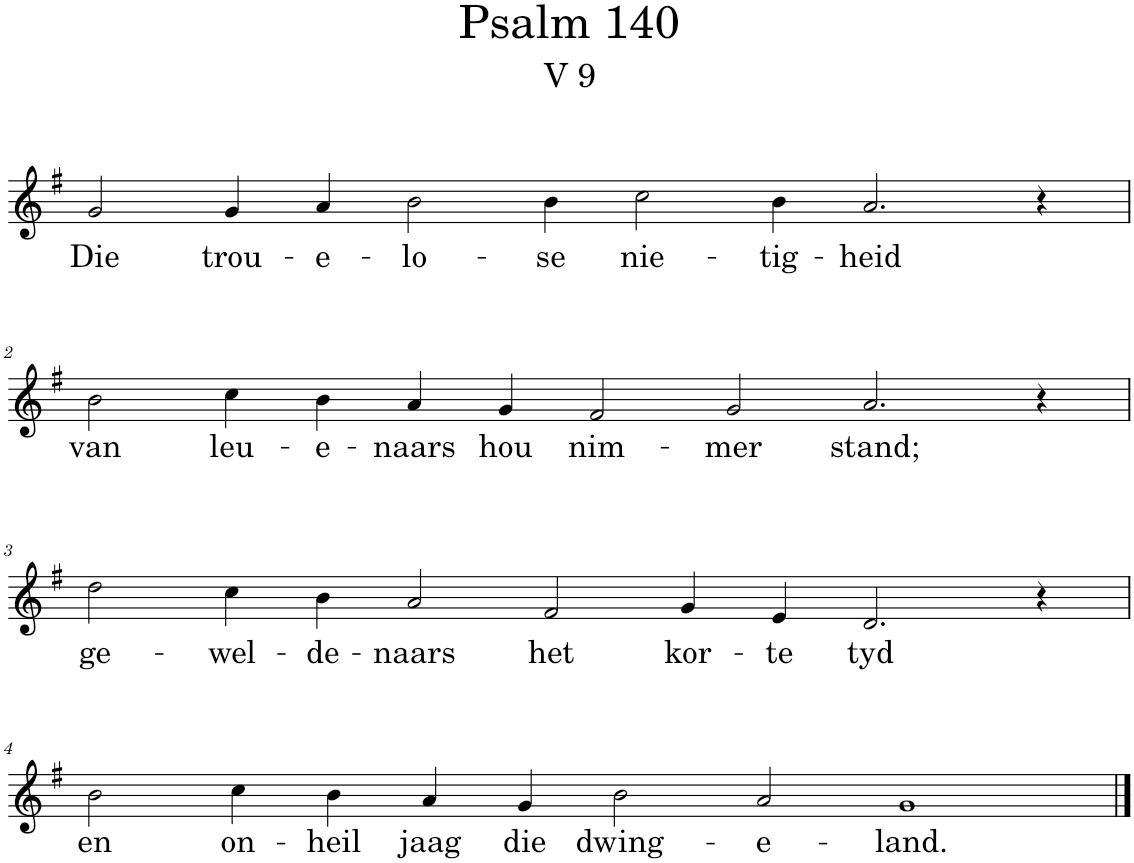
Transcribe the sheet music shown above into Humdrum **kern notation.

**kern	**text
*part1	*part1
*staff1	*staff1
*I"Pipe Organ	*
*I'Org.	*
*clefG2	*
*k[f#]	*
*M14/4	*
=1	=1
!	!LO:LY:b
2g/	Die
!	!LO:LY:b
4g/	trou-
!	!LO:LY:b
4a/	-e-
!	!LO:LY:b
2b\	-lo-
!	!LO:LY:b
4b\	-se
!	!LO:LY:b
2cc\	nie-
!	!LO:LY:b
4b\	-tig-
!	!LO:LY:b
2.a/	-heid
4r	.
!!LO:LB:g=z
=2	=2
*M14/4	*
!	!LO:LY:b
2b\	van
!	!LO:LY:b
4cc\	leu-
!	!LO:LY:b
4b\	-e-
!	!LO:LY:b
4a/	-naars
!	!LO:LY:b
4g/	hou
!	!LO:LY:b
2f#/	nim-
!	!LO:LY:b
2g/	-mer
!	!LO:LY:b
2.a/	stand;
4r	.
!!LO:LB:g=z
=3	=3
*M14/4	*
!	!LO:LY:b
2dd\	ge-
!	!LO:LY:b
4cc\	-wel-
!	!LO:LY:b
4b\	-de-
!	!LO:LY:b
2a/	-naars
!	!LO:LY:b
2f#/	het
!	!LO:LY:b
4g/	kor-
!	!LO:LY:b
4e/	-te
!	!LO:LY:b
2.d/	tyd
4r	.
!!LO:LB:g=z
=4	=4
*M14/4	*
!	!LO:LY:b
2b\	en
!	!LO:LY:b
4cc\	on-
!	!LO:LY:b
4b\	-heil
!	!LO:LY:b
4a/	jaag
!	!LO:LY:b
4g/	die
!	!LO:LY:b
2b\	dwing-
!	!LO:LY:b
2a/	-e-
!	!LO:LY:b
1g	-land.
==	==
*-	*-
